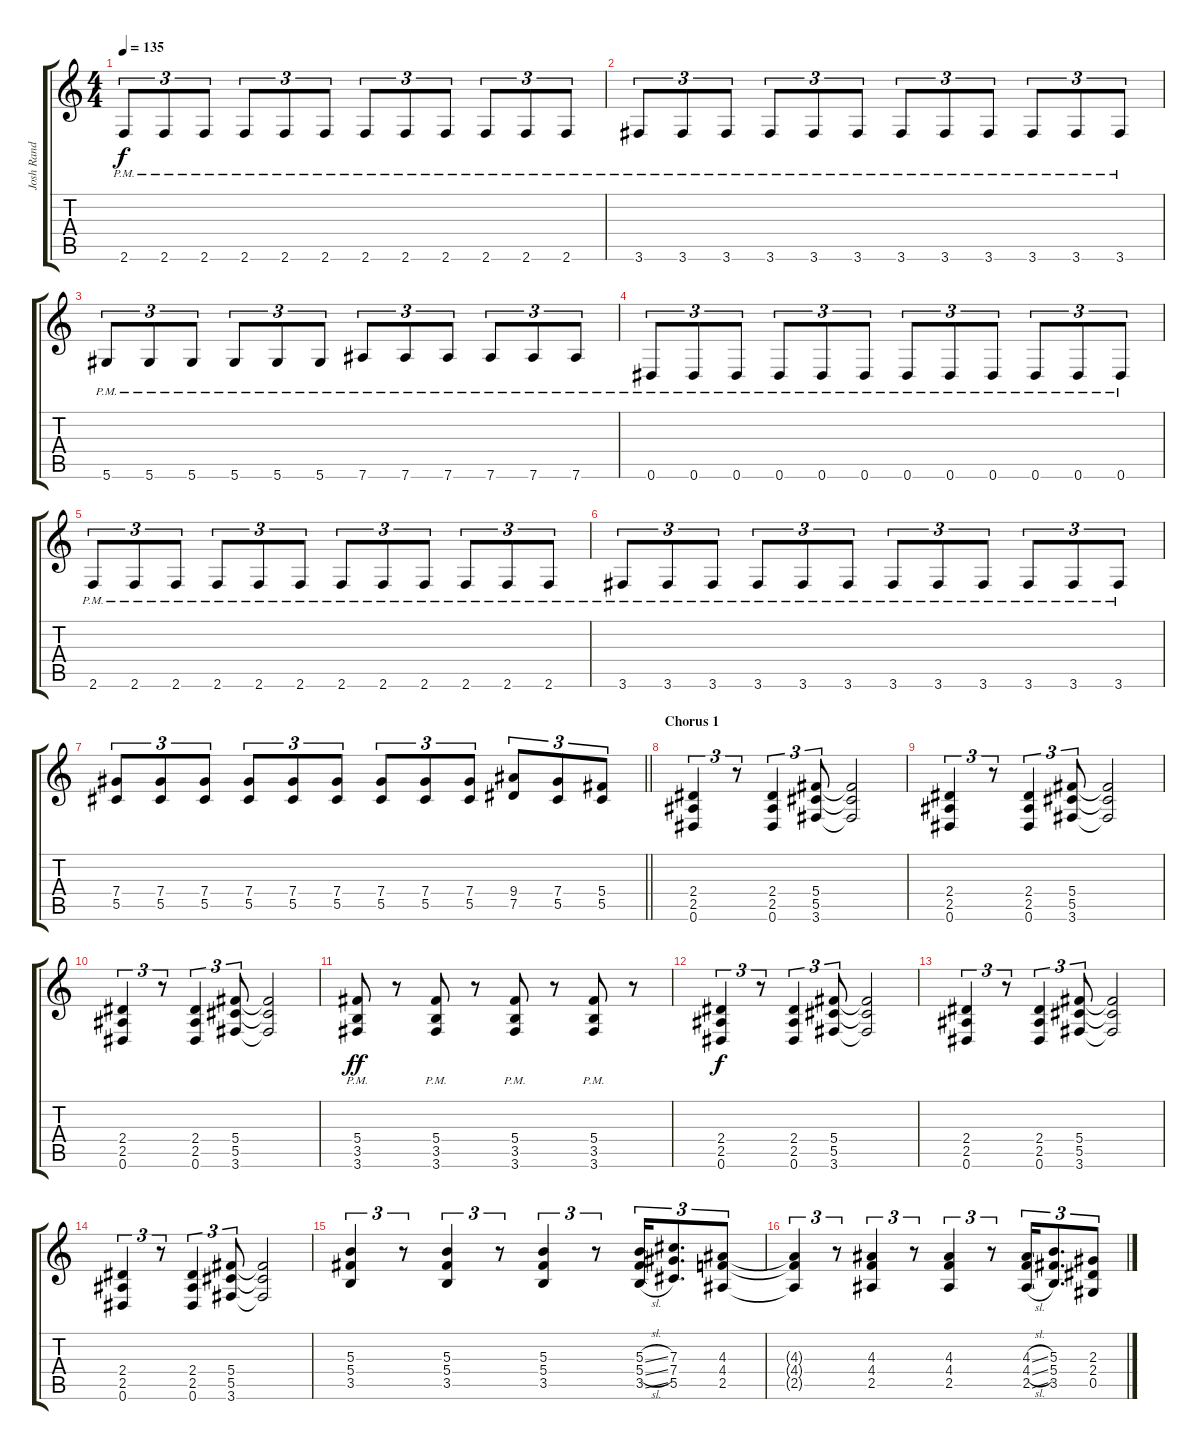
\track ("Josh Rand" "Josh Rand") {instrument distortionguitar}
\staff {score tabs}
\tuning (Eb4 Bb3 Gb3 Db3 Ab2 Eb2) {hide}
\ts (4 4)
\tempo 135
\clef g2
\ks c
2.6{pm}.8{tu (3 2) dy f} 2.6{pm}.8{tu (3 2)} 2.6{pm}.8{tu (3 2)} 2.6{pm}.8{tu (3 2)} 2.6{pm}.8{tu (3 2)} 2.6{pm}.8{tu (3 2)} 2.6{pm}.8{tu (3 2)} 2.6{pm}.8{tu (3 2)} 2.6{pm}.8{tu (3 2)} 2.6{pm}.8{tu (3 2)} 2.6{pm}.8{tu (3 2)} 2.6{pm}.8{tu (3 2)} |
3.6{pm}.8{tu (3 2)} 3.6{pm}.8{tu (3 2)} 3.6{pm}.8{tu (3 2)} 3.6{pm}.8{tu (3 2)} 3.6{pm}.8{tu (3 2)} 3.6{pm}.8{tu (3 2)} 3.6{pm}.8{tu (3 2)} 3.6{pm}.8{tu (3 2)} 3.6{pm}.8{tu (3 2)} 3.6{pm}.8{tu (3 2)} 3.6{pm}.8{tu (3 2)} 3.6{pm}.8{tu (3 2)} |
5.6{pm}.8{tu (3 2)} 5.6{pm}.8{tu (3 2)} 5.6{pm}.8{tu (3 2)} 5.6{pm}.8{tu (3 2)} 5.6{pm}.8{tu (3 2)} 5.6{pm}.8{tu (3 2)} 7.6{pm}.8{tu (3 2)} 7.6{pm}.8{tu (3 2)} 7.6{pm}.8{tu (3 2)} 7.6{pm}.8{tu (3 2)} 7.6{pm}.8{tu (3 2)} 7.6{pm}.8{tu (3 2)} |
0.6{pm}.8{tu (3 2)} 0.6{pm}.8{tu (3 2)} 0.6{pm}.8{tu (3 2)} 0.6{pm}.8{tu (3 2)} 0.6{pm}.8{tu (3 2)} 0.6{pm}.8{tu (3 2)} 0.6{pm}.8{tu (3 2)} 0.6{pm}.8{tu (3 2)} 0.6{pm}.8{tu (3 2)} 0.6{pm}.8{tu (3 2)} 0.6{pm}.8{tu (3 2)} 0.6{pm}.8{tu (3 2)} |
2.6{pm}.8{tu (3 2)} 2.6{pm}.8{tu (3 2)} 2.6{pm}.8{tu (3 2)} 2.6{pm}.8{tu (3 2)} 2.6{pm}.8{tu (3 2)} 2.6{pm}.8{tu (3 2)} 2.6{pm}.8{tu (3 2)} 2.6{pm}.8{tu (3 2)} 2.6{pm}.8{tu (3 2)} 2.6{pm}.8{tu (3 2)} 2.6{pm}.8{tu (3 2)} 2.6{pm}.8{tu (3 2)} |
3.6{pm}.8{tu (3 2) volume 13} 3.6{pm}.8{tu (3 2)} 3.6{pm}.8{tu (3 2)} 3.6{pm}.8{tu (3 2)} 3.6{pm}.8{tu (3 2)} 3.6{pm}.8{tu (3 2)} 3.6{pm}.8{tu (3 2)} 3.6{pm}.8{tu (3 2)} 3.6{pm}.8{tu (3 2)} 3.6{pm}.8{tu (3 2)} 3.6{pm}.8{tu (3 2)} 3.6{pm}.8{tu (3 2)} |
\barLineRight lightlight
(7.4 5.5).8{tu (3 2)} (7.4 5.5).8{tu (3 2)} (7.4 5.5).8{tu (3 2)} (7.4 5.5).8{tu (3 2)} (7.4 5.5).8{tu (3 2)} (7.4 5.5).8{tu (3 2)} (7.4 5.5).8{tu (3 2)} (7.4 5.5).8{tu (3 2)} (7.4 5.5).8{tu (3 2)} (9.4 7.5).8{tu (3 2)} (7.4 5.5).8{tu (3 2)} (5.4 5.5).8{tu (3 2)} |
\section ("" "Chorus 1")
(2.4 2.5 0.6).4{tu (3 2)} r.8{tu (3 2)} (2.4 2.5 0.6).4{tu (3 2)} (5.4 5.5 3.6).8{tu (3 2)} (5.4{t} 5.5{t} 3.6{t}).2 |
(2.4 2.5 0.6).4{tu (3 2)} r.8{tu (3 2)} (2.4 2.5 0.6).4{tu (3 2)} (5.4 5.5 3.6).8{tu (3 2)} (5.4{t} 5.5{t} 3.6{t}).2 |
(2.4 2.5 0.6).4{tu (3 2)} r.8{tu (3 2)} (2.4 2.5 0.6).4{tu (3 2)} (5.4 5.5 3.6).8{tu (3 2)} (5.4{t} 5.5{t} 3.6{t}).2 |
(5.4{pm} 3.5{pm} 3.6{pm}).8{dy ff} r.8 (5.4{pm} 3.5{pm} 3.6{pm}).8 r.8 (5.4{pm} 3.5{pm} 3.6{pm}).8 r.8 (5.4{pm} 3.5{pm} 3.6{pm}).8 r.8 |
(2.4 2.5 0.6).4{tu (3 2) dy f} r.8{tu (3 2)} (2.4 2.5 0.6).4{tu (3 2)} (5.4 5.5 3.6).8{tu (3 2)} (5.4{t} 5.5{t} 3.6{t}).2 |
(2.4 2.5 0.6).4{tu (3 2)} r.8{tu (3 2)} (2.4 2.5 0.6).4{tu (3 2)} (5.4 5.5 3.6).8{tu (3 2)} (5.4{t} 5.5{t} 3.6{t}).2 |
(2.4 2.5 0.6).4{tu (3 2)} r.8{tu (3 2)} (2.4 2.5 0.6).4{tu (3 2)} (5.4 5.5 3.6).8{tu (3 2)} (5.4{t} 5.5{t} 3.6{t}).2 |
(5.3 5.4 3.5).4{tu (3 2)} r.8{tu (3 2)} (5.3 5.4 3.5).4{tu (3 2)} r.8{tu (3 2)} (5.3 5.4 3.5).4{tu (3 2)} r.8{tu (3 2)} (5.3{sl} 5.4{sl} 3.5{sl}).16{tu (3 2)} (7.3 7.4 5.5).8{d tu (3 2)} (4.3 4.4 2.5).8{tu (3 2)} |
(4.3{t} 4.4{t} 2.5{t}).4{tu (3 2)} r.8{tu (3 2)} (4.3 4.4 2.5).4{tu (3 2)} r.8{tu (3 2)} (4.3 4.4 2.5).4{tu (3 2)} r.8{tu (3 2)} (4.3{sl} 4.4{sl} 2.5{sl}).16{tu (3 2)} (5.3 5.4 3.5).8{d tu (3 2)} (2.3 2.4 0.5).8{tu (3 2)}
